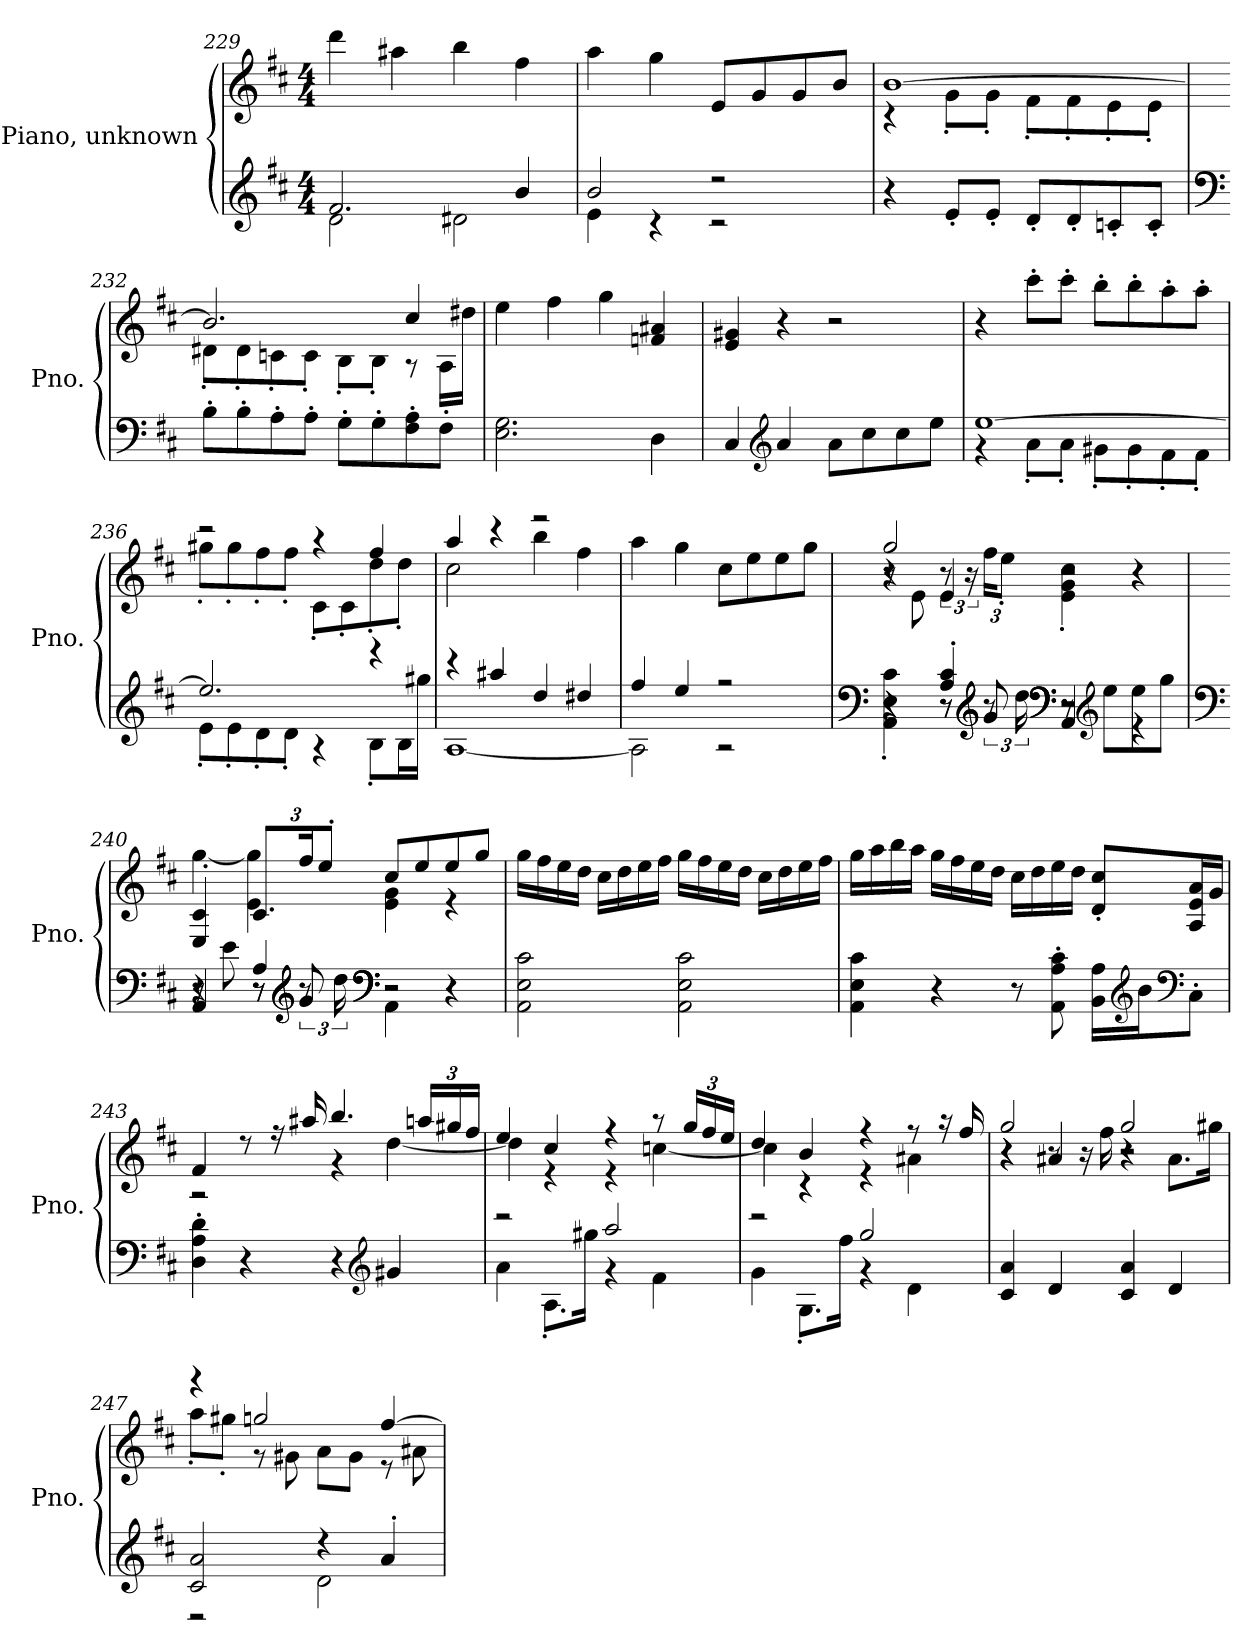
**kern	**kern
*part1	*part1
*staff2	*staff1
*I"Piano, unknown	*
*I'Pno.	*
!!LO:LB:g=z
*clefG2	*clefG2
*k[f#c#]	*k[f#c#]
*M4/4	*M4/4
=229	=229
*^	*
2.f#/	2d\	4ddd\
.	.	4aa#X\
.	2d#X\	4bb\
4b/	.	4ff#\
=230	=230	=230
2b/	4e\	4aa\
.	4r	4gg\
2r	2r	8e/L
.	.	8g/
.	.	8g/
.	.	8b/J
*v	*v	*
=231	=231
*	*^
4r	[1b	4r
8e'/L	.	8g'\L
8e'/J	.	8g'\J
8d'/L	.	8f#'\L
8d'/	.	8f#'\
8cn'/	.	8e'\
8c'/J	.	8e'\J
=232	=232	=232
*clefF4	*	*
8B'\L	2.b/]	8d#X'\L
8B'\	.	8d#'\
8A'\	.	8cn'\
8A'\J	.	8c'\J
8G'\L	.	8B'\L
8G'\	.	8B'\J
8F#\' 8A\'	4cc#/	8r
8F#'\J	.	16A\LL
.	.	16dd#X\JJ
*	*v	*v
=233	=233
2.E\ 2.G\	4ee\
.	4ff#\
.	4gg\
4D\	4fn/ 4a#X/
!!LO:PB:g=z
=234	=234
4C#/	4e/ 4g#X/
*clefG2	*
4a/	4r
8a\L	2r
8cc#\	.
8cc#\	.
8ee\J	.
=235	=235
*^	*
[1ee	4r	4r
.	8a'\L	8ccc#'\L
.	8a'\J	8ccc#'\J
.	8g#X'\L	8bb'\L
.	8g#'\	8bb'\
.	8f#'\	8aa'\
.	8f#'\J	8aa'\J
=236	=236	=236
*	*	*^
2.ee/]	8e'\L	2r	8gg#X'\L
.	8e'\	.	8gg#'\
.	8d'\	.	8ff#'\
.	8d'\J	.	8ff#'\J
.	4r	4r	8c#'\L
.	.	.	8c#'\
4r	8B'\L	4ff#/	8dd'\
.	16B\L	.	8dd'\J
.	16gg#X\JJ	.	.
=237	=237	=237	=237
4r	[1A	4aa/	2cc#\
4aa#X/	.	4r	.
4dd/	.	2r	4bb\
4dd#X/	.	.	4ff#\
*	*	*v	*v
!!LO:LB:g=z
=238	=238	=238
4ff#/	2A\]	4aa\
4ee/	.	4gg\
2r	2r	8cc#\L
.	.	8ee\
.	.	8ee\
.	.	8gg\J
*v	*v	*
=239	=239
*clefF4	*
*^	*^
*	*^	*	*^
4r	4AA\' 4E\' 4c#\'	4r	2gg/	8r	4r
.	.	.	.	8e\	.
8r	8r	4A/' 4c#/'	.	12r	4e/
.	.	.	.	24r	.
*clefG2	*	*	*	*	*
8g/	12r	.	.	24ff#\KL	.
.	.	.	.	12ee'\J	.
.	24dd\	.	.	.	.
*clefF4	*	*	*	*	*
2r	8r	4AA/	2r	4e\' 4g\' 4cc#\'	2r
*clefG2	*	*	*	*	*
.	8ee\L	.	.	.	.
.	8ee\	4r	.	4r	.
.	8gg\J	.	.	.	.
*	*	*	*v	*v	*v
=240	=240	=240	=240
*clefF4	*	*	*
*	*	*	*^
4r	8r	4AA/	4E/' 4c#/'	[4gg\
.	8e\	.	.	.
*	*	*	*Xbrackettup	*
8r	8r	4A/	12.c#/L	4e\ 4gg\]
*clefG2	*	*	*	*
8g/	12r	.	24ff#/K	.
.	.	.	12ee'/J	.
.	24dd\	.	.	.
*clefF4	*	*	*	*
2r	4AA\	2r	8cc#/L	4e\ 4g\
.	.	.	8ee/	.
.	4r	.	8ee/	4r
.	.	.	8gg/J	.
*v	*v	*v	*	*
*	*v	*v
!!LO:LB:g=z
=241	=241
2AA\ 2E\ 2c#\	16gg\LL
.	16ff#\
.	16ee\
.	16dd\JJ
.	16cc#\LL
.	16dd\
.	16ee\
.	16ff#\JJ
2AA\ 2E\ 2c#\	16gg\LL
.	16ff#\
.	16ee\
.	16dd\JJ
.	16cc#\LL
.	16dd\
.	16ee\
.	16ff#\JJ
=242	=242
4AA\ 4E\ 4c#\	16gg\LL
.	16aa\
.	16bb\
.	16aa\JJ
4r	16gg\LL
.	16ff#\
.	16ee\
.	16dd\JJ
8r	16cc#\LL
.	16dd\
8AA\' 8A\' 8c#\'	16ee\
.	16dd\JJ
16BB\ 16A\LL	8d/' 8cc#/'L
*clefG2	*
16b\J	.
*clefF4	*
8C#'\J	16A/ 16e/ 16a/L
.	16g/JJ
!!LO:LB:g=z
=243	=243
*	*^
4D\' 4A\' 4d\'	4f#/	2r
4r	8r	.
.	16r	.
.	16aa#X/	.
4r	4.bb/	4r
*clefG2	*	*
4g#X/	.	[4dd\
.	24aan/LL	.
.	24gg#X/	.
.	24ff#/JJ	.
=244	=244	=244
*^	*	*
2r	4a\	4ee/	4dd\]
.	8.A'\L	4cc#/	4r
.	16gg#X\Jk	.	.
2aa/	4r	4r	4r
.	4f#\	8r	[4ccn\
.	.	24gg/LL	.
.	.	24ff#/	.
.	.	24ee/JJ	.
=245	=245	=245	=245
2r	4g\	4dd/	4cc\]
.	8.G'\L	4b/	4r
.	16ff#\Jk	.	.
2gg/	4r	4r	4r
.	4d\	8r	4a#X\
.	.	16r	.
.	.	16ff#/	.
*v	*v	*	*
!!LO:LB:g=z
=246	=246	=246
*	*	*^
4c#/ 4a/	2gg/	4r	4r
4d/	.	8r	4a#X/
.	.	16r	.
.	.	16ff#\	.
4c#/ 4a/	2gg/	4r	2r
4d/	.	8.a#\L	.
.	.	16gg#X\Jk	.
*	*	*v	*v
=247	=247	=247
*^	*	*
2c#/ 2a/	2r	4r	8aa'\L
.	.	.	8gg#X'\J
.	.	2ggn/	8r
.	.	.	8g#X\
4r	2d\	.	8a\L
.	.	.	8g#\J
4a'/	.	[4ff#/	8r
.	.	.	8a#X\
*v	*v	*	*
*	*v	*v
=	=
*-	*-
